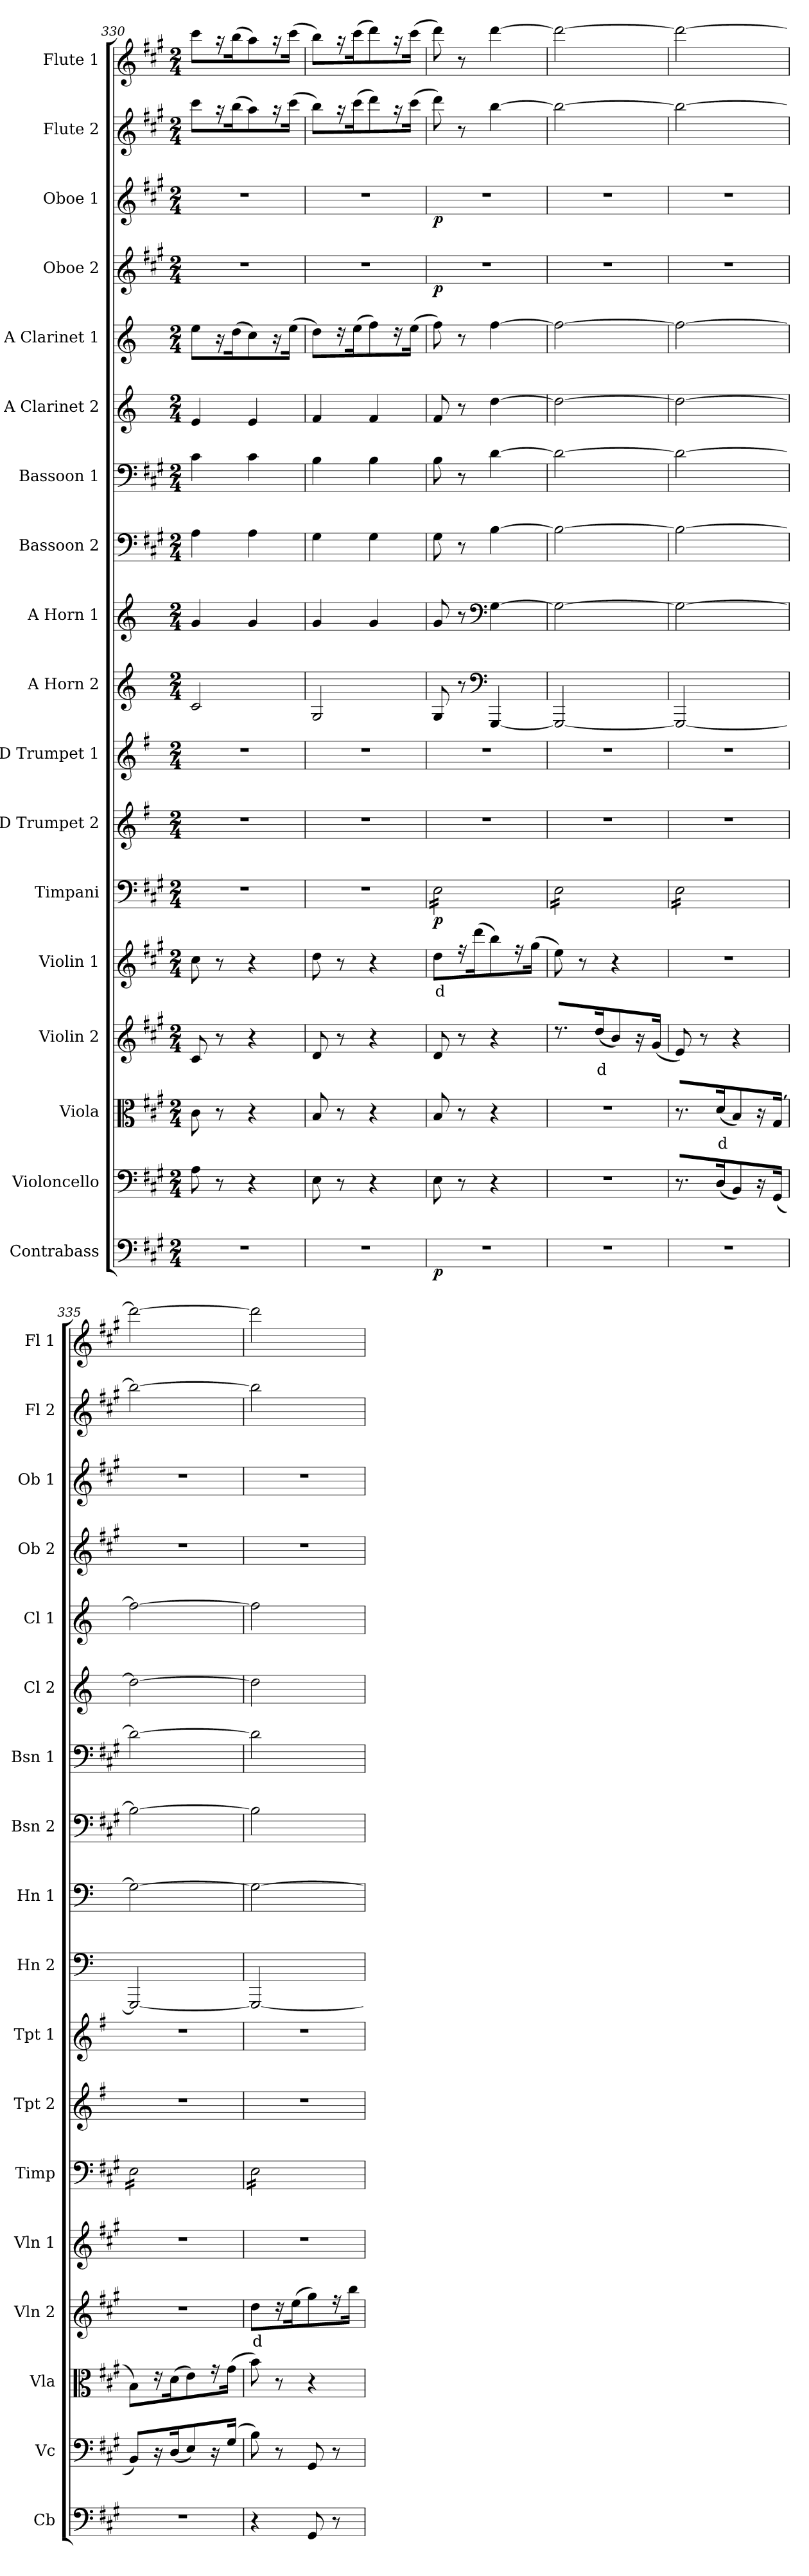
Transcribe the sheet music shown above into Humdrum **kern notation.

**kern	**dynam	**kern	**kern	**text	**kern	**text	**kern	**text	**kern	**dynam	**kern	**kern	**kern	**kern	**kern	**kern	**kern	**kern	**kern	**dynam	**kern	**dynam	**kern	**kern
*part18	*part18	*part17	*part16	*part16	*part15	*part15	*part14	*part14	*part13	*part13	*part12	*part11	*part10	*part9	*part8	*part7	*part6	*part5	*part4	*part4	*part3	*part3	*part2	*part1
*staff18	*staff18	*staff17	*staff16	*staff16	*staff15	*staff15	*staff14	*staff14	*staff13	*staff13	*staff12	*staff11	*staff10	*staff9	*staff8	*staff7	*staff6	*staff5	*staff4	*staff4	*staff3	*staff3	*staff2	*staff1
*I"Contrabass	*	*I"Violoncello	*I"Viola	*	*I"Violin 2	*	*I"Violin 1	*	*I"Timpani	*	*I"D Trumpet 2	*I"D Trumpet 1	*I"A Horn 2	*I"A Horn 1	*I"Bassoon 2	*I"Bassoon 1	*I"A Clarinet 2	*I"A Clarinet 1	*I"Oboe 2	*	*I"Oboe 1	*	*I"Flute 2	*I"Flute 1
*I'Cb	*	*I'Vc	*I'Vla	*	*I'Vln 2	*	*I'Vln 1	*	*I'Timp	*	*I'Tpt 2	*I'Tpt 1	*I'Hn 2	*I'Hn 1	*I'Bsn 2	*I'Bsn 1	*I'Cl 2	*I'Cl 1	*I'Ob 2	*	*I'Ob 1	*	*I'Fl 2	*I'Fl 1
*clefF4	*	*clefF4	*clefC3	*	*clefG2	*	*clefG2	*	*clefF4	*	*clefG2	*clefG2	*clefG2	*clefG2	*clefF4	*clefF4	*clefG2	*clefG2	*clefG2	*	*clefG2	*	*clefG2	*clefG2
*ITrd7c12	*	*	*	*	*	*	*	*	*	*	*ITrd-1c-2	*ITrd-1c-2	*ITrd2c3	*ITrd2c3	*	*	*ITrd2c3	*ITrd2c3	*	*	*	*	*	*
*k[f#c#g#]	*	*k[f#c#g#]	*k[f#c#g#]	*	*k[f#c#g#]	*	*k[f#c#g#]	*	*k[f#c#g#]	*	*k[f#c#g#]	*k[f#c#g#]	*k[f#c#g#]	*k[f#c#g#]	*k[f#c#g#]	*k[f#c#g#]	*k[f#c#g#]	*k[f#c#g#]	*k[f#c#g#]	*	*k[f#c#g#]	*	*k[f#c#g#]	*k[f#c#g#]
*M2/4	*	*M2/4	*M2/4	*	*M2/4	*	*M2/4	*	*M2/4	*	*M2/4	*M2/4	*M2/4	*M2/4	*M2/4	*M2/4	*M2/4	*M2/4	*M2/4	*	*M2/4	*	*M2/4	*M2/4
=330	=330	=330	=330	=330	=330	=330	=330	=330	=330	=330	=330	=330	=330	=330	=330	=330	=330	=330	=330	=330	=330	=330	=330	=330
2r	.	8A\	8c#\	.	8c#/	.	8cc#\	.	2r	.	2r	2r	2A/	4e/	4A\	4c#\	4c#/	8cc#\L	2r	.	2r	.	8ccc#\L	8ccc#\L
.	.	8r	8r	.	8r	.	8r	.	.	.	.	.	.	.	.	.	.	16r	.	.	.	.	16r	16r
.	.	.	.	.	.	.	.	.	.	.	.	.	.	.	.	.	.	(16b\JJ	.	.	.	.	(16bb\JJ	(16bb\JJ
.	.	4r	4r	.	4r	.	4r	.	.	.	.	.	.	4e/	4A\	4c#\	4c#/	8a\L)	.	.	.	.	8aa\L)	8aa\L)
.	.	.	.	.	.	.	.	.	.	.	.	.	.	.	.	.	.	16r	.	.	.	.	16r	16r
.	.	.	.	.	.	.	.	.	.	.	.	.	.	.	.	.	.	(16cc#\JJ	.	.	.	.	(16ccc#\JJ	(16ccc#\JJ
=331	=331	=331	=331	=331	=331	=331	=331	=331	=331	=331	=331	=331	=331	=331	=331	=331	=331	=331	=331	=331	=331	=331	=331	=331
2r	.	8E\	8B/	.	8d/	.	8dd\	.	2r	.	2r	2r	2E/	4e/	4G#\	4B\	4d/	8b\L)	2r	.	2r	.	8bb\L)	8bb\L)
.	.	8r	8r	.	8r	.	8r	.	.	.	.	.	.	.	.	.	.	16r	.	.	.	.	16r	16r
.	.	.	.	.	.	.	.	.	.	.	.	.	.	.	.	.	.	(16cc#\JJ	.	.	.	.	(16ccc#\JJ	(16ccc#\JJ
.	.	4r	4r	.	4r	.	4r	.	.	.	.	.	.	4e/	4G#\	4B\	4d/	8dd\L)	.	.	.	.	8ddd\L)	8ddd\L)
.	.	.	.	.	.	.	.	.	.	.	.	.	.	.	.	.	.	16r	.	.	.	.	16r	16r
.	.	.	.	.	.	.	.	.	.	.	.	.	.	.	.	.	.	(16cc#\JJ	.	.	.	.	(16ccc#\JJ	(16ccc#\JJ
=332	=332	=332	=332	=332	=332	=332	=332	=332	=332	=332	=332	=332	=332	=332	=332	=332	=332	=332	=332	=332	=332	=332	=332	=332
!	!LO:DY:b	!	!	!	!	!	!	!LO:LY:b:color=#FF0000	!	!LO:DY:b	!	!	!	!	!	!	!	!	!	!LO:DY:b	!	!LO:DY:b	!	!
*	*	*	*	*	*	*	*	*	*tremolo	*	*	*	*	*	*	*	*	*	*	*	*	*	*	*
2r	p	8E\	8B/	.	8d/	.	8dd\L	d	16E\LL	p	2r	2r	8E/	8e/	8G#\	8B\	8d/	8dd\)	2r	p	2r	p	8ddd\)	8ddd\)
.	.	.	.	.	.	.	.	.	16E\	.	.	.	.	.	.	.	.	.	.	.	.	.	.	.
.	.	8r	8r	.	8r	.	16r	.	16E\	.	.	.	8r	8r	8r	8r	8r	8r	.	.	.	.	8r	8r
.	.	.	.	.	.	.	(16ddd\JJ	.	16E\	.	.	.	.	.	.	.	.	.	.	.	.	.	.	.
*	*	*	*	*	*	*	*	*	*	*	*	*	*clefF4	*clefF4	*	*	*	*	*	*	*	*	*	*
.	.	4r	4r	.	4r	.	8bb\L)	.	16E\	.	.	.	[4EEE/	[4E\	[4B\	[4d\	[4b\	[4dd\	.	.	.	.	[4bb\	[4ddd\
.	.	.	.	.	.	.	.	.	16E\	.	.	.	.	.	.	.	.	.	.	.	.	.	.	.
.	.	.	.	.	.	.	16r	.	16E\	.	.	.	.	.	.	.	.	.	.	.	.	.	.	.
.	.	.	.	.	.	.	(16gg#\JJ	.	16E\JJ	.	.	.	.	.	.	.	.	.	.	.	.	.	.	.
=333	=333	=333	=333	=333	=333	=333	=333	=333	=333	=333	=333	=333	=333	=333	=333	=333	=333	=333	=333	=333	=333	=333	=333	=333
2r	.	2r	2r	.	8.r	.	8ee\)	.	16E\LL	.	2r	2r	2EEE/_	2E\_	2B\_	2d\_	2b\_	2dd\_	2r	.	2r	.	2bb\_	2ddd\_
.	.	.	.	.	.	.	.	.	16E\	.	.	.	.	.	.	.	.	.	.	.	.	.	.	.
.	.	.	.	.	.	.	8r	.	16E\	.	.	.	.	.	.	.	.	.	.	.	.	.	.	.
!	!	!	!	!	!	!LO:LY:b:color=#FF0000	!	!	!	!	!	!	!	!	!	!	!	!	!	!	!	!	!	!
.	.	.	.	.	(16dd\	d	.	.	16E\	.	.	.	.	.	.	.	.	.	.	.	.	.	.	.
.	.	.	.	.	8b/L)	.	4r	.	16E\	.	.	.	.	.	.	.	.	.	.	.	.	.	.	.
.	.	.	.	.	.	.	.	.	16E\	.	.	.	.	.	.	.	.	.	.	.	.	.	.	.
.	.	.	.	.	16r	.	.	.	16E\	.	.	.	.	.	.	.	.	.	.	.	.	.	.	.
.	.	.	.	.	(16g#/JJ	.	.	.	16E\JJ	.	.	.	.	.	.	.	.	.	.	.	.	.	.	.
=334	=334	=334	=334	=334	=334	=334	=334	=334	=334	=334	=334	=334	=334	=334	=334	=334	=334	=334	=334	=334	=334	=334	=334	=334
2r	.	8.r	8.r	.	8e/)	.	2r	.	16E\LL	.	2r	2r	2EEE/_	2E\_	2B\_	2d\_	2b\_	2dd\_	2r	.	2r	.	2bb\_	2ddd\_
.	.	.	.	.	.	.	.	.	16E\	.	.	.	.	.	.	.	.	.	.	.	.	.	.	.
.	.	.	.	.	8r	.	.	.	16E\	.	.	.	.	.	.	.	.	.	.	.	.	.	.	.
!	!	!	!	!LO:LY:b:color=#FF0000	!	!	!	!	!	!	!	!	!	!	!	!	!	!	!	!	!	!	!	!
.	.	(16D\	(16d\	d	.	.	.	.	16E\	.	.	.	.	.	.	.	.	.	.	.	.	.	.	.
.	.	8BB/L)	8B/L)	.	4r	.	.	.	16E\	.	.	.	.	.	.	.	.	.	.	.	.	.	.	.
.	.	.	.	.	.	.	.	.	16E\	.	.	.	.	.	.	.	.	.	.	.	.	.	.	.
.	.	16r	16r	.	.	.	.	.	16E\	.	.	.	.	.	.	.	.	.	.	.	.	.	.	.
.	.	(16GG#/JJ	(16G#/JJ	.	.	.	.	.	16E\JJ	.	.	.	.	.	.	.	.	.	.	.	.	.	.	.
!!LO:PB:g=z
=335	=335	=335	=335	=335	=335	=335	=335	=335	=335	=335	=335	=335	=335	=335	=335	=335	=335	=335	=335	=335	=335	=335	=335	=335
2r	.	8BB/L)	8B\L)	.	2r	.	2r	.	16E\LL	.	2r	2r	2EEE/_	2E\_	2B\_	2d\_	2b\_	2dd\_	2r	.	2r	.	2bb\_	2ddd\_
.	.	.	.	.	.	.	.	.	16E\	.	.	.	.	.	.	.	.	.	.	.	.	.	.	.
.	.	16r	16r	.	.	.	.	.	16E\	.	.	.	.	.	.	.	.	.	.	.	.	.	.	.
.	.	(16D/JJ	(16d\JJ	.	.	.	.	.	16E\	.	.	.	.	.	.	.	.	.	.	.	.	.	.	.
.	.	8E\L)	8e\L)	.	.	.	.	.	16E\	.	.	.	.	.	.	.	.	.	.	.	.	.	.	.
.	.	.	.	.	.	.	.	.	16E\	.	.	.	.	.	.	.	.	.	.	.	.	.	.	.
.	.	16r	16r	.	.	.	.	.	16E\	.	.	.	.	.	.	.	.	.	.	.	.	.	.	.
.	.	(16G#\JJ	(16g#\JJ	.	.	.	.	.	16E\JJ	.	.	.	.	.	.	.	.	.	.	.	.	.	.	.
=336	=336	=336	=336	=336	=336	=336	=336	=336	=336	=336	=336	=336	=336	=336	=336	=336	=336	=336	=336	=336	=336	=336	=336	=336
!	!	!	!	!	!	!LO:LY:b:color=#FF0000	!	!	!	!	!	!	!	!	!	!	!	!	!	!	!	!	!	!
4r	.	8B\)	8b\)	.	8dd\L	d	2r	.	16E\LL	.	2r	2r	2EEE/_	2E\_	2B\]	2d\]	2b\]	2dd\]	2r	.	2r	.	2bb\]	2ddd\]
.	.	.	.	.	.	.	.	.	16E\	.	.	.	.	.	.	.	.	.	.	.	.	.	.	.
.	.	8r	8r	.	16r	.	.	.	16E\	.	.	.	.	.	.	.	.	.	.	.	.	.	.	.
.	.	.	.	.	(16ee\JJ	.	.	.	16E\	.	.	.	.	.	.	.	.	.	.	.	.	.	.	.
8GGG#/	.	8GG#/	4r	.	8gg#\L)	.	.	.	16E\	.	.	.	.	.	.	.	.	.	.	.	.	.	.	.
.	.	.	.	.	.	.	.	.	16E\	.	.	.	.	.	.	.	.	.	.	.	.	.	.	.
8r	.	8r	.	.	16r	.	.	.	16E\	.	.	.	.	.	.	.	.	.	.	.	.	.	.	.
.	.	.	.	.	16bb\JJ	.	.	.	16E\JJ	.	.	.	.	.	.	.	.	.	.	.	.	.	.	.
*	*	*	*	*	*	*	*	*	*Xtremolo	*	*	*	*	*	*	*	*	*	*	*	*	*	*	*
=	=	=	=	=	=	=	=	=	=	=	=	=	=	=	=	=	=	=	=	=	=	=	=	=
*-	*-	*-	*-	*-	*-	*-	*-	*-	*-	*-	*-	*-	*-	*-	*-	*-	*-	*-	*-	*-	*-	*-	*-	*-
